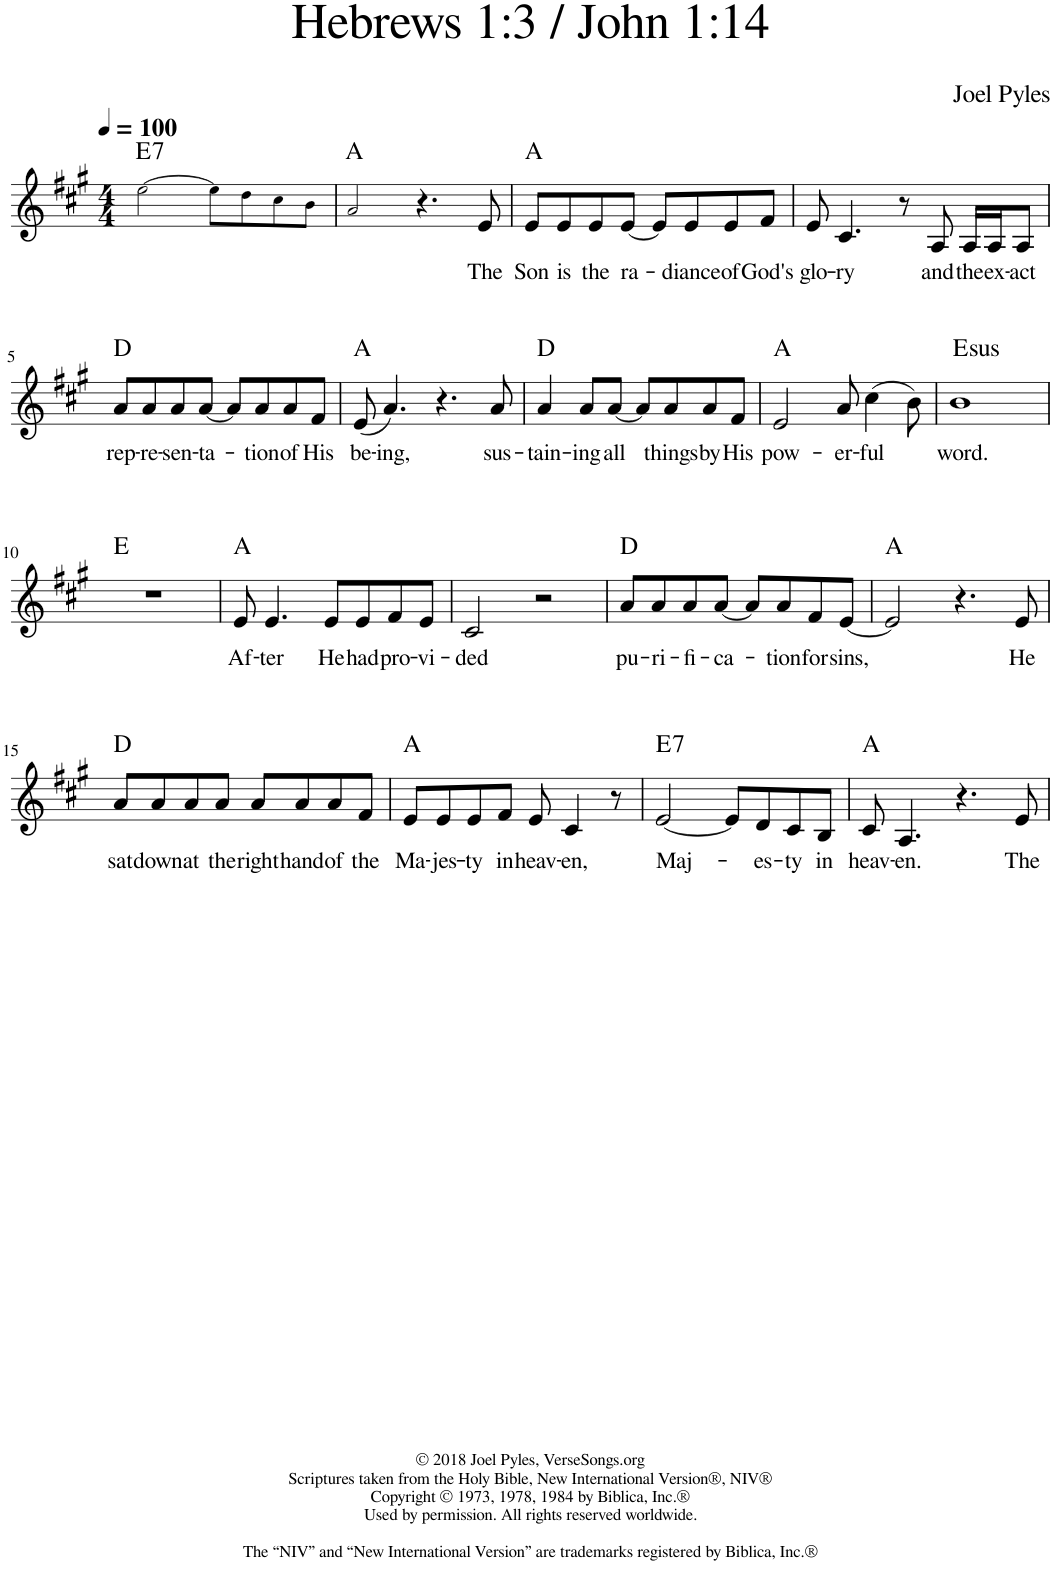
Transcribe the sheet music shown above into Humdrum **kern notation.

**kern	**text	**harte
*part1	*part1	*part1
*staff1	*staff1	*
*I"Piano	*	*
*I'Pno.	*	*
*clefG2	*	*
*k[f#c#g#]	*	*
*M4/4	*	*
*MM100	*	*
=1	=1	=1
!	!	!LO:H:kt=7
[2ee!\	.	E:7
8ee!\L]	.	.
8dd!\	.	.
8cc#!\	.	.
8b!\J	.	.
=2	=2	=2
2a!/	.	A:maj
4.r	.	.
!	!LO:LY:b	!
8e/	The	.
=3	=3	=3
!	!LO:LY:b	!
8e/L	Son	A:maj
!	!LO:LY:b	!
8e/	is	.
!	!LO:LY:b	!
8e/	the	.
!	!LO:LY:b	!
[8e/J	ra-	.
8e/L]	.	.
!	!LO:LY:b	!
8e/	-diance	.
!	!LO:LY:b	!
8e/	of	.
!	!LO:LY:b	!
8f#/J	God's	.
=4	=4	=4
!	!LO:LY:b	!
8e/	glo-	.
!	!LO:LY:b	!
4.c#/	-ry	.
8r	.	.
!	!LO:LY:b	!
8A/	and	.
!	!LO:LY:b	!
16A/LL	the	.
!	!LO:LY:b	!
16A/J	ex-	.
!	!LO:LY:b	!
8A/J	-act	.
!!LO:LB:g=z
=5	=5	=5
!	!LO:LY:b	!
8a/L	rep-	D:maj
!	!LO:LY:b	!
8a/	-re-	.
!	!LO:LY:b	!
8a/	-sen-	.
!	!LO:LY:b	!
[8a/J	-ta-	.
8a/L]	.	.
!	!LO:LY:b	!
8a/	-tion	.
!	!LO:LY:b	!
8a/	of	.
!	!LO:LY:b	!
8f#/J	His	.
=6	=6	=6
!	!LO:LY:b	!
(8e/	be-	A:maj
!	!LO:LY:b	!
4.a/)	-ing,	.
4.r	.	.
!	!LO:LY:b	!
8a/	sus-	.
=7	=7	=7
!	!LO:LY:b	!
4a/	-tain-	D:maj
!	!LO:LY:b	!
8a/L	-ing	.
!	!LO:LY:b	!
[8a/J	all	.
8a/L]	.	.
!	!LO:LY:b	!
8a/	things	.
!	!LO:LY:b	!
8a/	by	.
!	!LO:LY:b	!
8f#/J	His	.
=8	=8	=8
!	!LO:LY:b	!
2e/	pow-	A:maj
!	!LO:LY:b	!
8a/	-er-	.
!	!LO:LY:b	!
(4cc#\	-ful	.
8b\)	.	.
=9	=9	=9
!	!LO:LY:b	!LO:H:kt=sus
1b	word.	E:sus4
!!LO:LB:g=z
=10	=10	=10
1r	.	E:maj
=11	=11	=11
!	!LO:LY:b	!
8e/	Af-	A:maj
!	!LO:LY:b	!
4.e/	-ter	.
!	!LO:LY:b	!
8e/L	He	.
!	!LO:LY:b	!
8e/	had	.
!	!LO:LY:b	!
8f#/	pro-	.
!	!LO:LY:b	!
8e/J	-vi-	.
=12	=12	=12
!	!LO:LY:b	!
2c#/	-ded	.
2r	.	.
=13	=13	=13
!	!LO:LY:b	!
8a/L	pu-	D:maj
!	!LO:LY:b	!
8a/	-ri-	.
!	!LO:LY:b	!
8a/	-fi-	.
!	!LO:LY:b	!
[8a/J	-ca-	.
8a/L]	.	.
!	!LO:LY:b	!
8a/	-tion	.
!	!LO:LY:b	!
8f#/	for	.
!	!LO:LY:b	!
[8e/J	sins,	.
=14	=14	=14
2e/]	.	A:maj
4.r	.	.
!	!LO:LY:b	!
8e/	He	.
!!LO:LB:g=z
=15	=15	=15
!	!LO:LY:b	!
8a/L	sat	D:maj
!	!LO:LY:b	!
8a/	down	.
!	!LO:LY:b	!
8a/	at	.
!	!LO:LY:b	!
8a/J	the	.
!	!LO:LY:b	!
8a/L	right	.
!	!LO:LY:b	!
8a/	hand	.
!	!LO:LY:b	!
8a/	of	.
!	!LO:LY:b	!
8f#/J	the	.
=16	=16	=16
!	!LO:LY:b	!
8e/L	Ma-	A:maj
!	!LO:LY:b	!
8e/	-jes-	.
!	!LO:LY:b	!
8e/	-ty	.
!	!LO:LY:b	!
8f#/J	in	.
!	!LO:LY:b	!
8e/	heav-	.
!	!LO:LY:b	!
4c#/	-en,	.
8r	.	.
=17	=17	=17
!	!LO:LY:b	!LO:H:kt=7
[2e/	Maj-	E:7
8e/L]	.	.
!	!LO:LY:b	!
8d/	-es-	.
!	!LO:LY:b	!
8c#/	-ty	.
!	!LO:LY:b	!
8B/J	in	.
=18	=18	=18
!	!LO:LY:b	!
8c#/	heav-	A:maj
!	!LO:LY:b	!
4.A/	-en.	.
4.r	.	.
!	!LO:LY:b	!
8e/	The	.
=	=	=
*-	*-	*-
